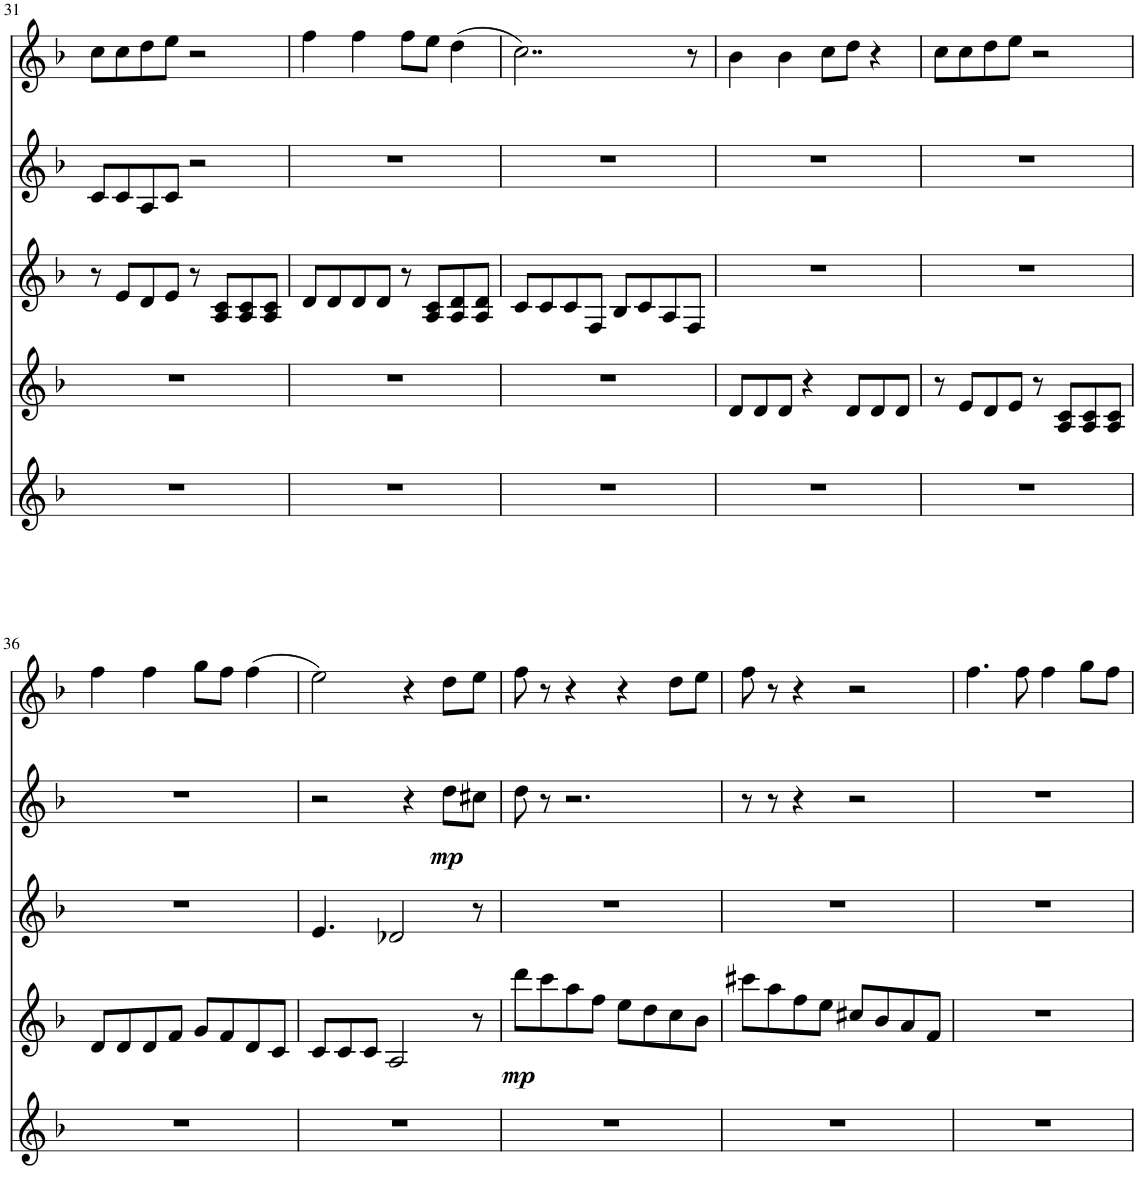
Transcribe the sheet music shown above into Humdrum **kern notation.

**kern	**kern	**dynam	**kern	**kern	**dynam	**kern
*part5	*part4	*part4	*part3	*part2	*part2	*part1
*staff5	*staff4	*staff4	*staff3	*staff2	*staff2	*staff1
*I"ピアノ	*I"ピアノ	*	*I"ピアノ	*I"ピアノ	*	*I"Piano
!!LO:PB:g=z
*clefG2	*clefG2	*	*clefG2	*clefG2	*	*clefG2
*k[b-]	*k[b-]	*	*k[b-]	*k[b-]	*	*k[b-]
*M4/4	*M4/4	*	*M4/4	*M4/4	*	*M4/4
*met(c)	*met(c)	*	*met(c)	*met(c)	*	*met(c)
=31	=31	=31	=31	=31	=31	=31
1r	1r	.	8r	8c/L	.	8cc\L
.	.	.	8e/L	8c/	.	8cc\
.	.	.	8d/	8A/	.	8dd\
.	.	.	8e/J	8c/J	.	8ee\J
.	.	.	8r	2r	.	2r
.	.	.	8A/ 8c/L	.	.	.
.	.	.	8A/ 8c/	.	.	.
.	.	.	8A/ 8c/J	.	.	.
=32	=32	=32	=32	=32	=32	=32
1r	1r	.	8d/L	1r	.	4ff\
.	.	.	8d/	.	.	.
.	.	.	8d/	.	.	4ff\
.	.	.	8d/J	.	.	.
.	.	.	8r	.	.	8ff\L
.	.	.	8A/ 8c/L	.	.	8ee\J
.	.	.	8A/ 8d/	.	.	(4dd\
.	.	.	8A/ 8d/J	.	.	.
=33	=33	=33	=33	=33	=33	=33
1r	1r	.	8c/L	1r	.	2..cc\)
.	.	.	8c/	.	.	.
.	.	.	8c/	.	.	.
.	.	.	8F/J	.	.	.
.	.	.	8B-/L	.	.	.
.	.	.	8c/	.	.	.
.	.	.	8A/	.	.	.
.	.	.	8F/J	.	.	8r
=34	=34	=34	=34	=34	=34	=34
1r	8d/L	.	1r	1r	.	4b-\
.	8d/	.	.	.	.	.
.	8d/J	.	.	.	.	4b-\
.	4r	.	.	.	.	.
.	.	.	.	.	.	8cc\L
.	8d/L	.	.	.	.	8dd\J
.	8d/	.	.	.	.	4r
.	8d/J	.	.	.	.	.
=35	=35	=35	=35	=35	=35	=35
1r	8r	.	1r	1r	.	8cc\L
.	8e/L	.	.	.	.	8cc\
.	8d/	.	.	.	.	8dd\
.	8e/J	.	.	.	.	8ee\J
.	8r	.	.	.	.	2r
.	8A/ 8c/L	.	.	.	.	.
.	8A/ 8c/	.	.	.	.	.
.	8A/ 8c/J	.	.	.	.	.
!!LO:LB:g=z
=36	=36	=36	=36	=36	=36	=36
1r	8d/L	.	1r	1r	.	4ff\
.	8d/	.	.	.	.	.
.	8d/	.	.	.	.	4ff\
.	8f/J	.	.	.	.	.
.	8g/L	.	.	.	.	8gg\L
.	8f/	.	.	.	.	8ff\J
.	8d/	.	.	.	.	(4ff\
.	8c/J	.	.	.	.	.
=37	=37	=37	=37	=37	=37	=37
1r	8c/L	.	4.e/	2r	.	2ee\)
.	8c/	.	.	.	.	.
.	8c/J	.	.	.	.	.
.	2A/	.	2d-X/	.	.	.
.	.	.	.	4r	.	4r
!	!	!	!	!	!LO:DY:b	!
.	.	.	.	8dd\L	mp	8dd\L
.	8r	.	8r	8cc#X\J	.	8ee\J
=38	=38	=38	=38	=38	=38	=38
!	!	!LO:DY:b	!	!	!	!
1r	8ddd\L	mp	1r	8dd\	.	8ff\
.	8ccc\	.	.	8r	.	8r
.	8aa\	.	.	2.r	.	4r
.	8ff\J	.	.	.	.	.
.	8ee\L	.	.	.	.	4r
.	8dd\	.	.	.	.	.
.	8cc\	.	.	.	.	8dd\L
.	8b-\J	.	.	.	.	8ee\J
=39	=39	=39	=39	=39	=39	=39
1r	8ccc#X\L	.	1r	8r	.	8ff\
.	8aa\	.	.	8r	.	8r
.	8ff\	.	.	4r	.	4r
.	8ee\J	.	.	.	.	.
.	8cc#X/L	.	.	2r	.	2r
.	8b-/	.	.	.	.	.
.	8a/	.	.	.	.	.
.	8f/J	.	.	.	.	.
=40	=40	=40	=40	=40	=40	=40
1r	1r	.	1r	1r	.	4.ff\
.	.	.	.	.	.	8ff\
.	.	.	.	.	.	4ff\
.	.	.	.	.	.	8gg\L
.	.	.	.	.	.	8ff\J
=	=	=	=	=	=	=
*-	*-	*-	*-	*-	*-	*-
